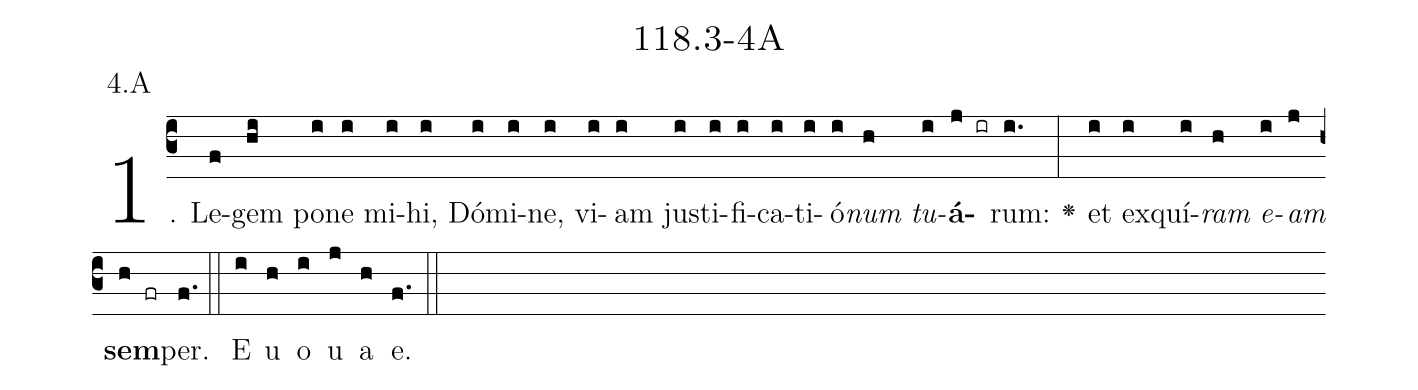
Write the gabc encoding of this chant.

name: 118.3-4A;
annotation: 4.A;
%%
(c3)1. Le(f)gem(hi) po(i)ne(i) mi(i)hi,(i) Dó(i)mi(i)ne,(i) vi(i)am(i) jus(i)ti(i)fi(i)ca(i)ti(i)ó(i)<i>num</i>(h) <i>tu</i>(i)<b>á</b>(j ir)rum:(i.) <v>\greheightstar</v>(:) et(i) ex(i)quí(i)<i>ram</i>(h) <i>e</i>(i)<i>am</i>(j) <b>sem</b>(h fr)per.(f.) (::) E(i) u(h) o(i) u(j) a(h) e.(f.) (::)
